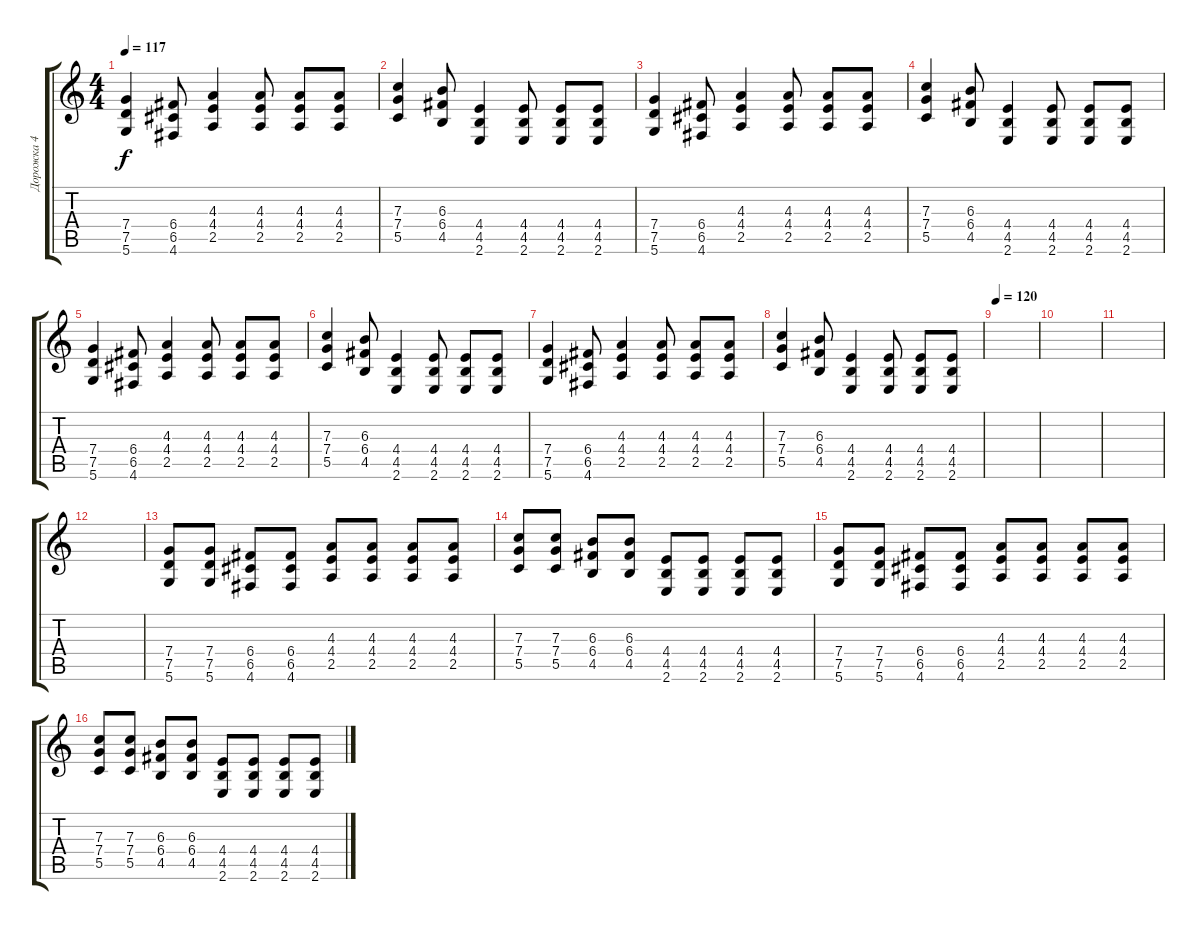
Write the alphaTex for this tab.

\track ("Дорожка 4" "Дорожка 4") {instrument distortionguitar}
\staff {score tabs}
\tuning (D4 A3 F3 C3 G2 D2) {hide}
\ts (4 4)
\tempo 117
\clef g2
\ks c
(7.4 7.5 5.6).4{dy f} (6.4 6.5 4.6).8 (4.3 4.4 2.5).4 (4.3 4.4 2.5).8 (4.3 4.4 2.5).8 (4.3 4.4 2.5).8 |
(7.3 7.4 5.5).4 (6.3 6.4 4.5).8 (4.4 4.5 2.6).4 (4.4 4.5 2.6).8 (4.4 4.5 2.6).8 (4.4 4.5 2.6).8 |
(7.4 7.5 5.6).4 (6.4 6.5 4.6).8 (4.3 4.4 2.5).4 (4.3 4.4 2.5).8 (4.3 4.4 2.5).8 (4.3 4.4 2.5).8 |
(7.3 7.4 5.5).4 (6.3 6.4 4.5).8 (4.4 4.5 2.6).4 (4.4 4.5 2.6).8 (4.4 4.5 2.6).8 (4.4 4.5 2.6).8 |
(7.4 7.5 5.6).4 (6.4 6.5 4.6).8 (4.3 4.4 2.5).4 (4.3 4.4 2.5).8 (4.3 4.4 2.5).8 (4.3 4.4 2.5).8 |
(7.3 7.4 5.5).4 (6.3 6.4 4.5).8 (4.4 4.5 2.6).4 (4.4 4.5 2.6).8 (4.4 4.5 2.6).8 (4.4 4.5 2.6).8 |
(7.4 7.5 5.6).4 (6.4 6.5 4.6).8 (4.3 4.4 2.5).4 (4.3 4.4 2.5).8 (4.3 4.4 2.5).8 (4.3 4.4 2.5).8 |
(7.3 7.4 5.5).4 (6.3 6.4 4.5).8 (4.4 4.5 2.6).4 (4.4 4.5 2.6).8 (4.4 4.5 2.6).8 (4.4 4.5 2.6).8 |
\tempo 120
|
|
|
|
(7.4 7.5 5.6).8 (7.4 7.5 5.6).8 (6.4 6.5 4.6).8 (6.4 6.5 4.6).8 (4.3 4.4 2.5).8 (4.3 4.4 2.5).8 (4.3 4.4 2.5).8 (4.3 4.4 2.5).8 |
(7.3 7.4 5.5).8 (7.3 7.4 5.5).8 (6.3 6.4 4.5).8 (6.3 6.4 4.5).8 (4.4 4.5 2.6).8 (4.4 4.5 2.6).8 (4.4 4.5 2.6).8 (4.4 4.5 2.6).8 |
(7.4 7.5 5.6).8 (7.4 7.5 5.6).8 (6.4 6.5 4.6).8 (6.4 6.5 4.6).8 (4.3 4.4 2.5).8 (4.3 4.4 2.5).8 (4.3 4.4 2.5).8 (4.3 4.4 2.5).8 |
(7.3 7.4 5.5).8 (7.3 7.4 5.5).8 (6.3 6.4 4.5).8 (6.3 6.4 4.5).8 (4.4 4.5 2.6).8 (4.4 4.5 2.6).8 (4.4 4.5 2.6).8 (4.4 4.5 2.6).8
